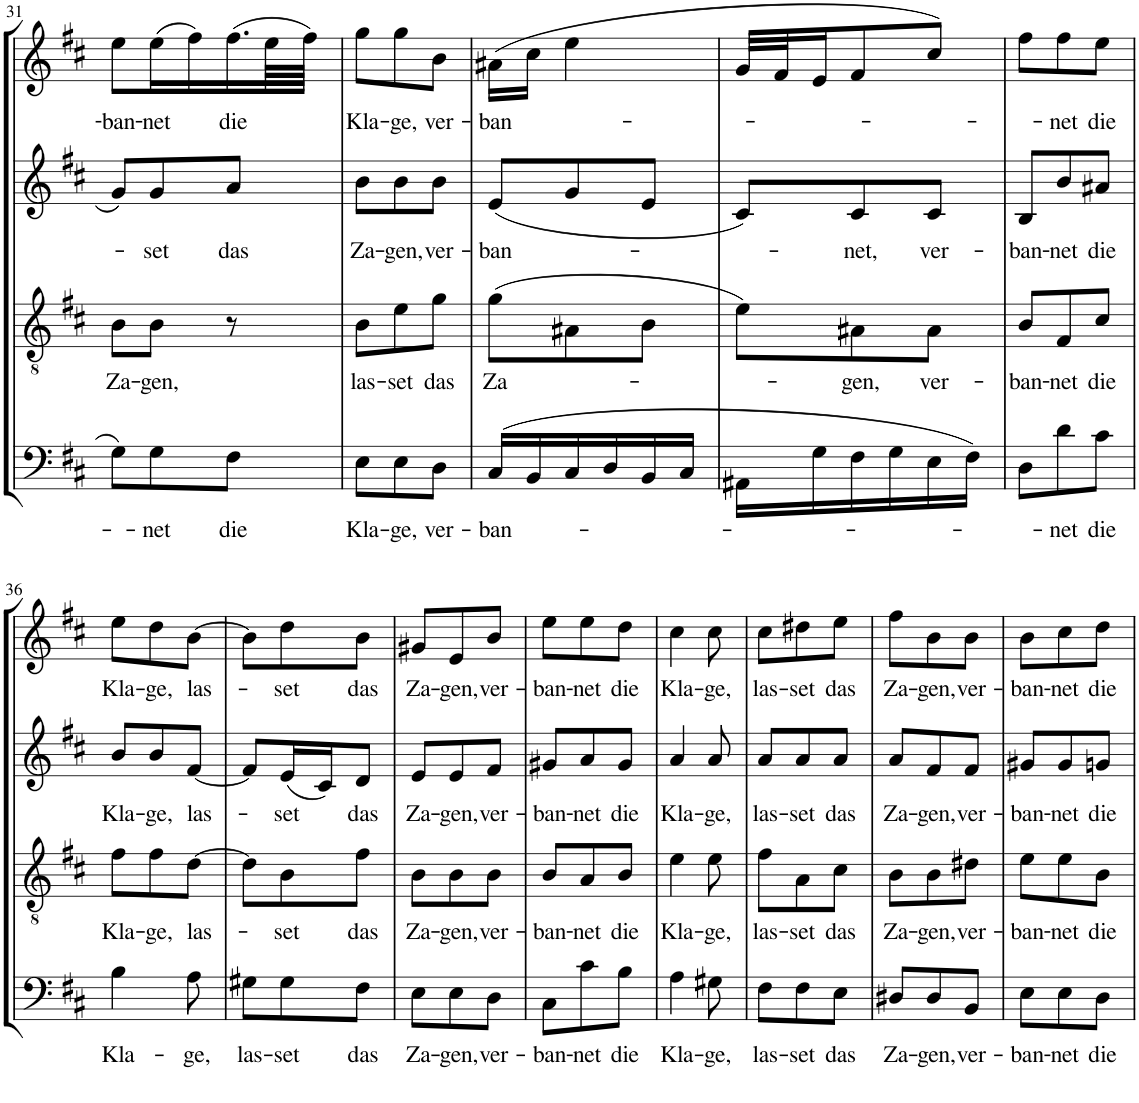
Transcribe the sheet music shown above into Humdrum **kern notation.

**kern	**text	**kern	**text	**kern	**text	**kern	**text
*part4	*part4	*part3	*part3	*part2	*part2	*part1	*part1
*staff4	*staff4	*staff3	*staff3	*staff2	*staff2	*staff1	*staff1
*I"Bass	*	*I"Tenor	*	*I"Alt	*	*I"Sopran	*
!!LO:PB:g=z
*clefF4	*	*clefGv2	*	*clefG2	*	*clefG2	*
*k[f#c#]	*	*k[f#c#]	*	*k[f#c#]	*	*k[f#c#]	*
*M3/8	*	*M3/8	*	*M3/8	*	*M3/8	*
=31	=31	=31	=31	=31	=31	=31	=31
!	!	!	!LO:LY:b	!	!	!	!LO:LY:b
8G\L	.	8B\L	Za-	8g/L	.	8ee\L	ban-
!	!LO:LY:b	!	!LO:LY:b	!	!LO:LY:b	!	!LO:LY:b
8G\	net	8B\J	gen,	8g/	set	(16ee\L	net
.	.	.	.	.	.	16ff#\)	.
!	!LO:LY:b	!	!	!	!LO:LY:b	!	!LO:LY:b
8F#\J	die	8r	.	8a/J	das	(16.ff#\	die
.	.	.	.	.	.	64ee\LL	.
.	.	.	.	.	.	64ff#\JJJJ)	.
=32	=32	=32	=32	=32	=32	=32	=32
!	!LO:LY:b	!	!LO:LY:b	!	!LO:LY:b	!	!LO:LY:b
8E\L	Kla-	8B\L	las-	8b\L	Za-	8gg\L	Kla-
!	!LO:LY:b	!	!LO:LY:b	!	!LO:LY:b	!	!LO:LY:b
8E\	ge,	8e\	set	8b\	gen,	8gg\	ge,
!	!LO:LY:b	!	!LO:LY:b	!	!LO:LY:b	!	!LO:LY:b
8D\J	ver-	8g\J	das	8b\J	ver-	8b\J	ver-
=33	=33	=33	=33	=33	=33	=33	=33
!	!LO:LY:b	!	!LO:LY:b	!	!LO:LY:b	!	!LO:LY:b
(16C#/LL	ban	(8g\L	Za	(8e/L	ban	(16a#X\LL	ban
16BB/	.	.	.	.	.	16cc#\JJ	.
16C#/	.	8A#X\	.	8g/	.	4ee\	.
16D/	.	.	.	.	.	.	.
16BB/	.	8B\J	.	8e/J	.	.	.
16C#/JJ	.	.	.	.	.	.	.
=34	=34	=34	=34	=34	=34	=34	=34
16AA#X\LL	.	8e\L)	.	8c#/L)	.	32g/LLL	.
.	.	.	.	.	.	32f#/J	.
16G\	.	.	.	.	.	16e/J	.
!	!	!	!LO:LY:b	!	!LO:LY:b	!	!
16F#\	.	8A#X\	gen,	8c#/	net,	8f#/	.
16G\	.	.	.	.	.	.	.
!	!	!	!LO:LY:b	!	!LO:LY:b	!	!
16E\	.	8A#\J	ver-	8c#/J	ver-	8cc#/J)	.
16F#\JJ)	.	.	.	.	.	.	.
=35	=35	=35	=35	=35	=35	=35	=35
!	!	!	!LO:LY:b	!	!LO:LY:b	!	!
8D\L	.	8B/L	ban-	8B/L	ban-	8ff#\L	.
!	!LO:LY:b	!	!LO:LY:b	!	!LO:LY:b	!	!LO:LY:b
8d\	net	8F#/	net	8b/	net	8ff#\	net
!	!LO:LY:b	!	!LO:LY:b	!	!LO:LY:b	!	!LO:LY:b
8c#\J	die	8c#/J	die	8a#X/J	die	8ee\J	die
!!LO:LB:g=z
=36	=36	=36	=36	=36	=36	=36	=36
!	!LO:LY:b	!	!LO:LY:b	!	!LO:LY:b	!	!LO:LY:b
4B\	Kla-	8f#\L	Kla-	8b/L	Kla-	8ee\L	Kla-
!	!	!	!LO:LY:b	!	!LO:LY:b	!	!LO:LY:b
.	.	8f#\	ge,	8b/	ge,	8dd\	ge,
!	!LO:LY:b	!	!LO:LY:b	!	!LO:LY:b	!	!LO:LY:b
8A\	ge,	[8d\J	las-	[8f#/J	las-	[8b\J	las-
=37	=37	=37	=37	=37	=37	=37	=37
!	!LO:LY:b	!	!	!	!	!	!
8G#X\L	las-	8d\L]	.	8f#/L]	.	8b\L]	.
!	!LO:LY:b	!	!LO:LY:b	!	!LO:LY:b	!	!LO:LY:b
8G#\	set	8B\	set	(16e/L	set	8dd\	set
.	.	.	.	16c#/J)	.	.	.
!	!LO:LY:b	!	!LO:LY:b	!	!LO:LY:b	!	!LO:LY:b
8F#\J	das	8f#\J	das	8d/J	das	8b\J	das
=38	=38	=38	=38	=38	=38	=38	=38
!	!LO:LY:b	!	!LO:LY:b	!	!LO:LY:b	!	!LO:LY:b
8E\L	Za-	8B\L	Za-	8e/L	Za-	8g#X/L	Za-
!	!LO:LY:b	!	!LO:LY:b	!	!LO:LY:b	!	!LO:LY:b
8E\	gen,	8B\	gen,	8e/	gen,	8e/	gen,
!	!LO:LY:b	!	!LO:LY:b	!	!LO:LY:b	!	!LO:LY:b
8D\J	ver-	8B\J	ver-	8f#/J	ver-	8b/J	ver-
=39	=39	=39	=39	=39	=39	=39	=39
!	!LO:LY:b	!	!LO:LY:b	!	!LO:LY:b	!	!LO:LY:b
8C#\L	ban-	8B/L	ban-	8g#X/L	ban-	8ee\L	ban-
!	!LO:LY:b	!	!LO:LY:b	!	!LO:LY:b	!	!LO:LY:b
8c#\	net	8A/	net	8a/	net	8ee\	net
!	!LO:LY:b	!	!LO:LY:b	!	!LO:LY:b	!	!LO:LY:b
8B\J	die	8B/J	die	8g#/J	die	8dd\J	die
=40	=40	=40	=40	=40	=40	=40	=40
!	!LO:LY:b	!	!LO:LY:b	!	!LO:LY:b	!	!LO:LY:b
4A\	Kla-	4e\	Kla-	4a/	Kla-	4cc#\	Kla-
!	!LO:LY:b	!	!LO:LY:b	!	!LO:LY:b	!	!LO:LY:b
8G#X\	ge,	8e\	ge,	8a/	ge,	8cc#\	ge,
=41	=41	=41	=41	=41	=41	=41	=41
!	!LO:LY:b	!	!LO:LY:b	!	!LO:LY:b	!	!LO:LY:b
8F#\L	las-	8f#\L	las-	8a/L	las-	8cc#\L	las-
!	!LO:LY:b	!	!LO:LY:b	!	!LO:LY:b	!	!LO:LY:b
8F#\	set	8A\	set	8a/	set	8dd#X\	set
!	!LO:LY:b	!	!LO:LY:b	!	!LO:LY:b	!	!LO:LY:b
8E\J	das	8c#\J	das	8a/J	das	8ee\J	das
=42	=42	=42	=42	=42	=42	=42	=42
!	!LO:LY:b	!	!LO:LY:b	!	!LO:LY:b	!	!LO:LY:b
8D#X/L	Za-	8B\L	Za-	8a/L	Za-	8ff#\L	Za-
!	!LO:LY:b	!	!LO:LY:b	!	!LO:LY:b	!	!LO:LY:b
8D#/	gen,	8B\	gen,	8f#/	gen,	8b\	gen,
!	!LO:LY:b	!	!LO:LY:b	!	!LO:LY:b	!	!LO:LY:b
8BB/J	ver-	8d#X\J	ver-	8f#/J	ver-	8b\J	ver-
=43	=43	=43	=43	=43	=43	=43	=43
!	!LO:LY:b	!	!LO:LY:b	!	!LO:LY:b	!	!LO:LY:b
8E\L	ban-	8e\L	ban-	8g#X/L	ban-	8b\L	ban-
!	!LO:LY:b	!	!LO:LY:b	!	!LO:LY:b	!	!LO:LY:b
8E\	net	8e\	net	8g#/	net	8cc#\	net
!	!LO:LY:b	!	!LO:LY:b	!	!LO:LY:b	!	!LO:LY:b
8D\J	die	8B\J	die	8gn/J	die	8dd\J	die
=	=	=	=	=	=	=	=
*-	*-	*-	*-	*-	*-	*-	*-
